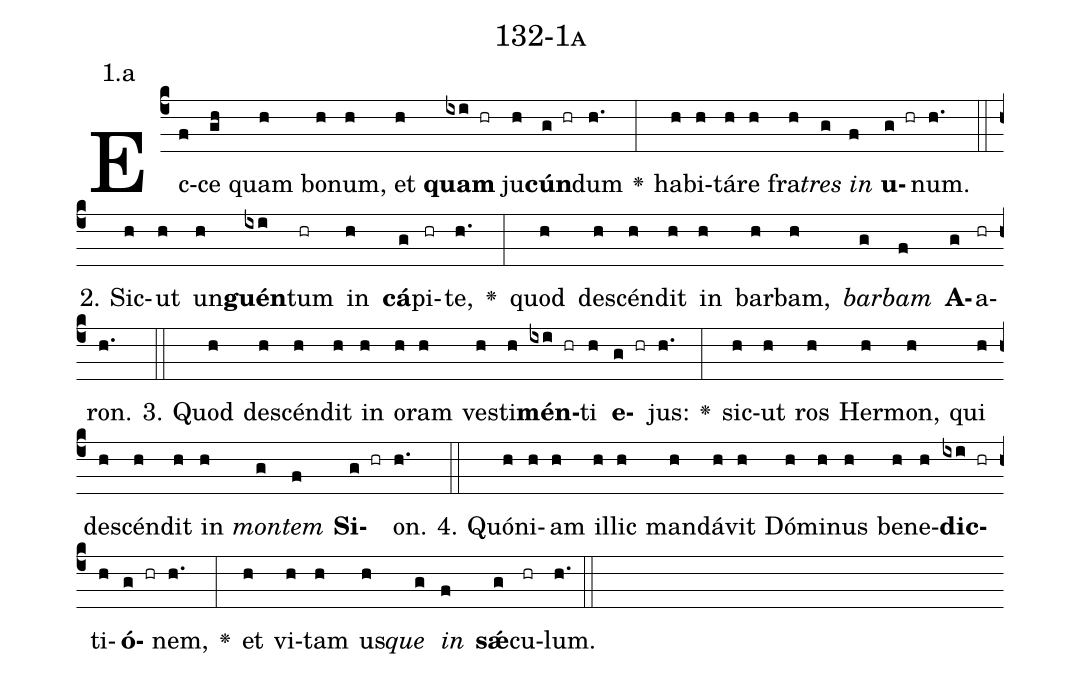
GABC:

name: 132-1a;
annotation: 1.a;
%%
(c4)Ec(f)ce(gh) quam(h) bo(h)num,(h) et(h) <b>quam</b>(ixi hr) ju(h)<b>cún</b>(g hr)dum(h.) <v>\greheightstar</v>(:) ha(h)bi(h)tá(h)re(h) fra(h)<i>tres</i>(g) <i>in</i>(f) <b>u</b>(g hr)num.(h.) (::)
2. Sic(h)ut(h) un(h)<b>guén</b>(ixi)tum(hr) in(h) <b>cá</b>(g)pi(hr)te,(h.) <v>\greheightstar</v>(:) quod(h) de(h)scén(h)dit(h) in(h) bar(h)bam,(h) <i>bar</i>(g)<i>bam</i>(f) <b>A</b>(g)a(hr)ron.(h.) (::)
3. Quod(h) de(h)scén(h)dit(h) in(h) o(h)ram(h) ves(h)ti(h)<b>mén</b>(ixi hr)ti(h) <b>e</b>(g hr)jus:(h.) <v>\greheightstar</v>(:) sic(h)ut(h) ros(h) Her(h)mon,(h) qui(h) de(h)scén(h)dit(h) in(h) <i>mon</i>(g)<i>tem</i>(f) <b>Si</b>(g hr)on.(h.) (::)
4. Quón(h)i(h)am(h) il(h)lic(h) man(h)dá(h)vit(h) Dó(h)mi(h)nus(h) be(h)ne(h)<b>dic</b>(ixi hr)ti(h)<b>ó</b>(g hr)nem,(h.) <v>\greheightstar</v>(:) et(h) vi(h)tam(h) us(h)<i>que</i>(g) <i>in</i>(f) <b>sǽ</b>(g)cu(hr)lum.(h.) (::)
